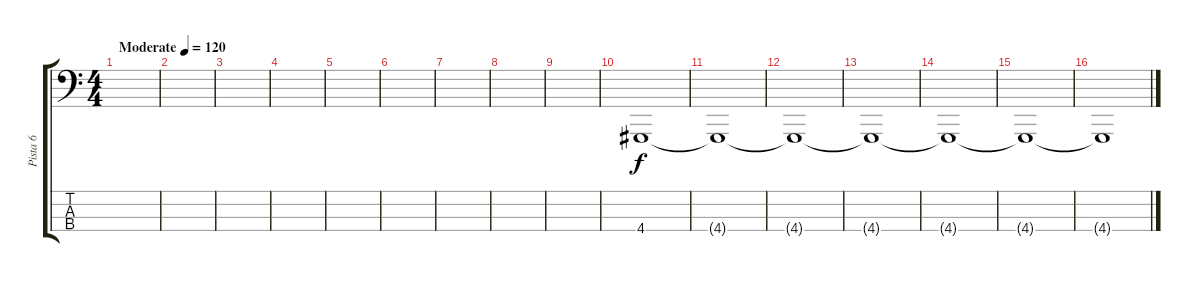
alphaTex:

\track ("Pista 6" "Pista 6") {instrument choiraahs}
\staff {score tabs}
\tuning (G2 D2 A1 E1) {hide}
\ts (4 4)
\tempo (120 "Moderate")
\clef f4
\ks c
|
|
|
|
|
|
|
|
|
4.4.1 |
4.4{t}.1 |
4.4{t}.1 |
4.4{t}.1 |
4.4{t}.1 |
4.4{t}.1 |
4.4{t}.1
